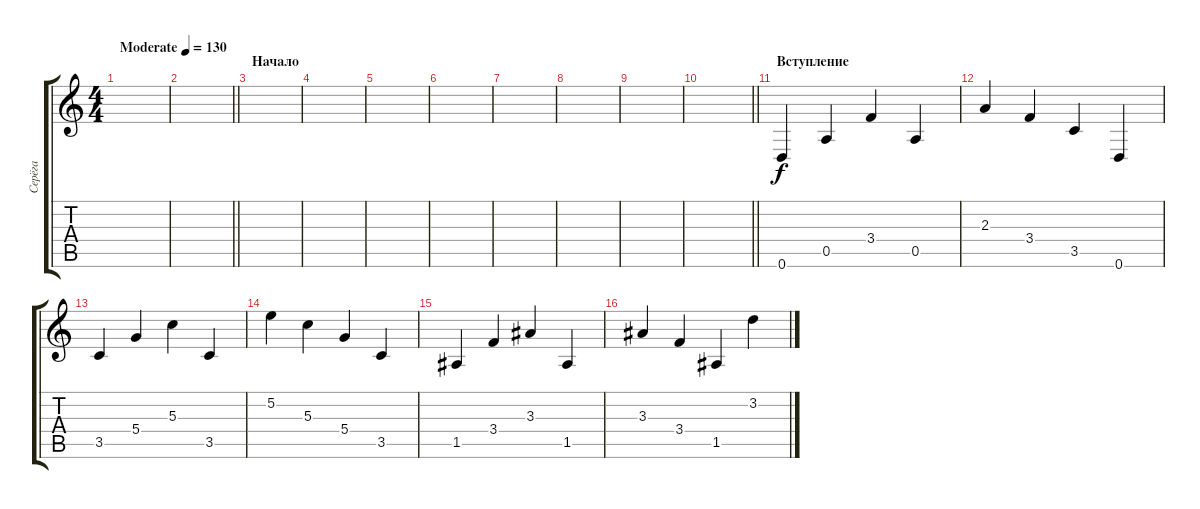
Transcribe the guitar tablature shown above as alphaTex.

\track ("Серёга" "Серёга") {instrument acousticguitarsteel}
\staff {score tabs}
\tuning (E4 B3 G3 D3 A2 D2) {hide}
\ts (4 4)
\tempo (130 "Moderate")
\clef g2
\ks c
|
\barLineRight lightlight
|
\section ("" "Начало")
|
|
|
|
|
|
|
\barLineRight lightlight
|
\section ("" "Вступление")
0.6.4 0.5.4 3.4.4 0.5.4 |
2.3.4 3.4.4 3.5.4 0.6.4 |
3.5.4 5.4.4 5.3.4 3.5.4 |
5.2.4 5.3.4 5.4.4 3.5.4 |
1.5.4 3.4.4 3.3.4 1.5.4 |
3.3.4 3.4.4 1.5.4 3.2.4
